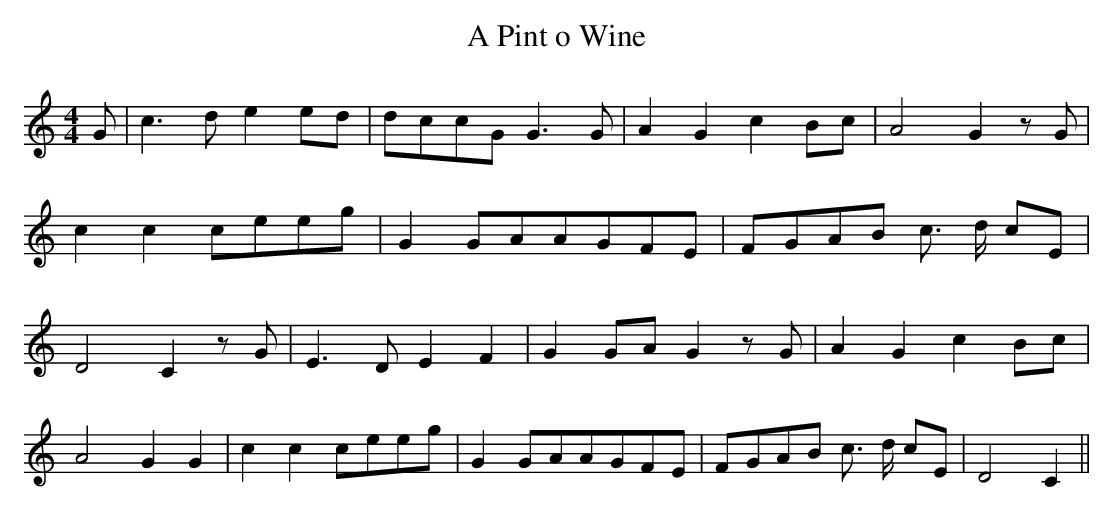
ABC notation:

X:1
T:A Pint o Wine
M:4/4
L:1/8
K:C
 G| c3 d e2e-d|d-cc-G G3 G| A2 G2 c2B-c| A4 G2 z G| c2 c2c-ee-g| G2G-AA-GF-E|\
F-GA-B c3/2- d/2- cE| D4 C2 z G| E3 D E2 F2| G2G-A G2 z G| A2 G2 c2B-c|\
 A4 G2 G2| c2 c2c-ee-g| G2G-AA-GF-E|F-GA-B c3/2- d/2 cE| D4 C2||
